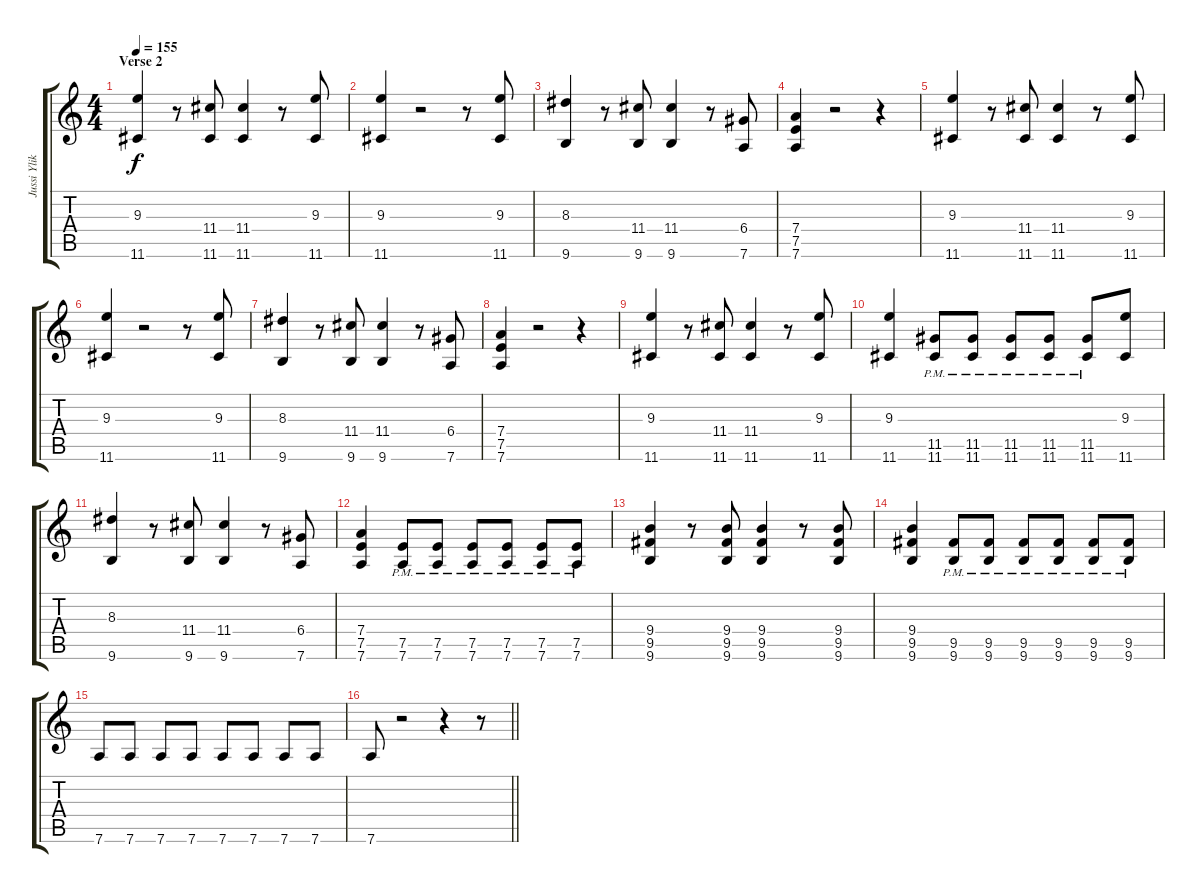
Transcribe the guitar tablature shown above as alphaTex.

\track ("Jussi Ylikoski - Guitar" "Jussi Ylik") {instrument distortionguitar}
\staff {score tabs}
\tuning (E4 B3 G3 D3 A2 D2) {hide}
\ts (4 4)
\section ("" "Verse 2")
\tempo 155
\clef g2
\ks c
(9.3 11.6).4{dy f} r.8 (11.4 11.6).8 (11.4 11.6).4 r.8 (9.3 11.6).8 |
(9.3 11.6).4 r.2 r.8 (9.3 11.6).8 |
(8.3 9.6).4 r.8 (11.4 9.6).8 (11.4 9.6).4 r.8 (6.4 7.6).8 |
(7.4 7.5 7.6).4 r.2 r.4 |
(9.3 11.6).4 r.8 (11.4 11.6).8 (11.4 11.6).4 r.8 (9.3 11.6).8 |
(9.3 11.6).4 r.2 r.8 (9.3 11.6).8 |
(8.3 9.6).4 r.8 (11.4 9.6).8 (11.4 9.6).4 r.8 (6.4 7.6).8 |
(7.4 7.5 7.6).4 r.2 r.4 |
(9.3 11.6).4 r.8 (11.4 11.6).8 (11.4 11.6).4 r.8 (9.3 11.6).8 |
(9.3 11.6).4 (11.5{pm} 11.6{pm}).8 (11.5{pm} 11.6{pm}).8 (11.5{pm} 11.6{pm}).8 (11.5{pm} 11.6{pm}).8 (11.5{pm} 11.6{pm}).8 (9.3 11.6).8 |
(8.3 9.6).4 r.8 (11.4 9.6).8 (11.4 9.6).4 r.8 (6.4 7.6).8 |
(7.4 7.5 7.6).4 (7.5{pm} 7.6{pm}).8 (7.5{pm} 7.6{pm}).8 (7.5{pm} 7.6{pm}).8 (7.5{pm} 7.6{pm}).8 (7.5{pm} 7.6{pm}).8 (7.5{pm} 7.6{pm}).8 |
(9.4 9.5 9.6).4 r.8 (9.4 9.5 9.6).8 (9.4 9.5 9.6).4 r.8 (9.4 9.5 9.6).8 |
(9.4 9.5 9.6).4 (9.5{pm} 9.6{pm}).8 (9.5{pm} 9.6{pm}).8 (9.5{pm} 9.6{pm}).8 (9.5{pm} 9.6{pm}).8 (9.5{pm} 9.6{pm}).8 (9.5{pm} 9.6{pm}).8 |
7.6.8 7.6.8 7.6.8 7.6.8 7.6.8 7.6.8 7.6.8 7.6.8 |
\barLineRight lightlight
7.6.8 r.2 r.4 r.8
